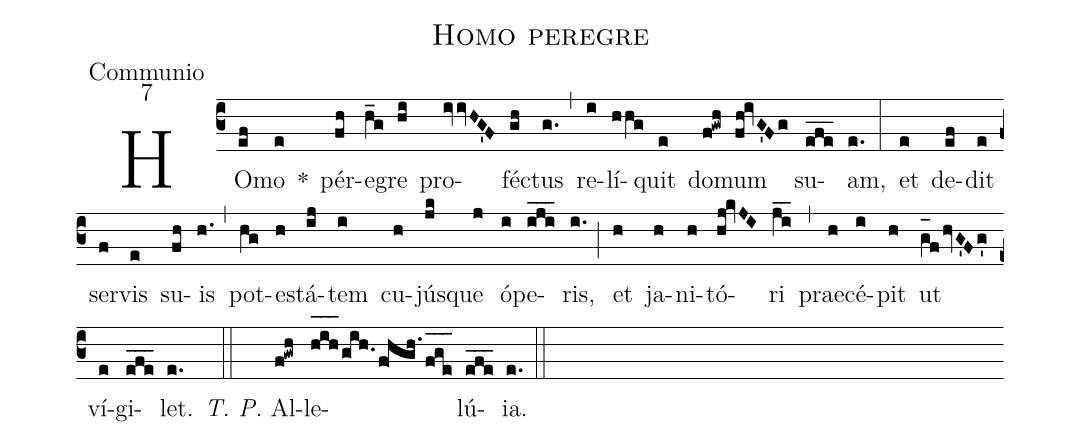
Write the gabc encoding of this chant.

name:Homo peregre;
office-part:Communio;
mode:7;
%%
(c3) HO(ef)mo(e) *() pér(fh)e(h_g)gre(hi) pro(ivvHG'F)fé(gh)ctus(g.) (,) re(i)lí(hhg)quit(e) do(f!gwh)mum(fh!ivG'Fg) su(efe___)am,(e.) (:) et(e) de(ef)dit(e) ser(f)vis(e) su(fh)is(h.) (,) pot(hg)e(h)stá(ij)tem(i) cu(h)jús(jk)que(j) ó(i)pe(iji___)ris,(i.) (;) et(h) ja(h)ni(h)tó(hj!kvJI)ri(ji__) (,) prae(h)cé(i)pit(h) ut(g_[oh:h]fhvG'Fg') ví(e)gi(efe___)let.(e.) (::) <i>T. P.</i> Al(f!gwh)le(h_[oh:h]i_[oh:h]h_[oh:h]gih.f!hgh./f_[oh:h]g_[oh:h]e_[oh:h])lú(efe___){ia}.(e.) (::)
